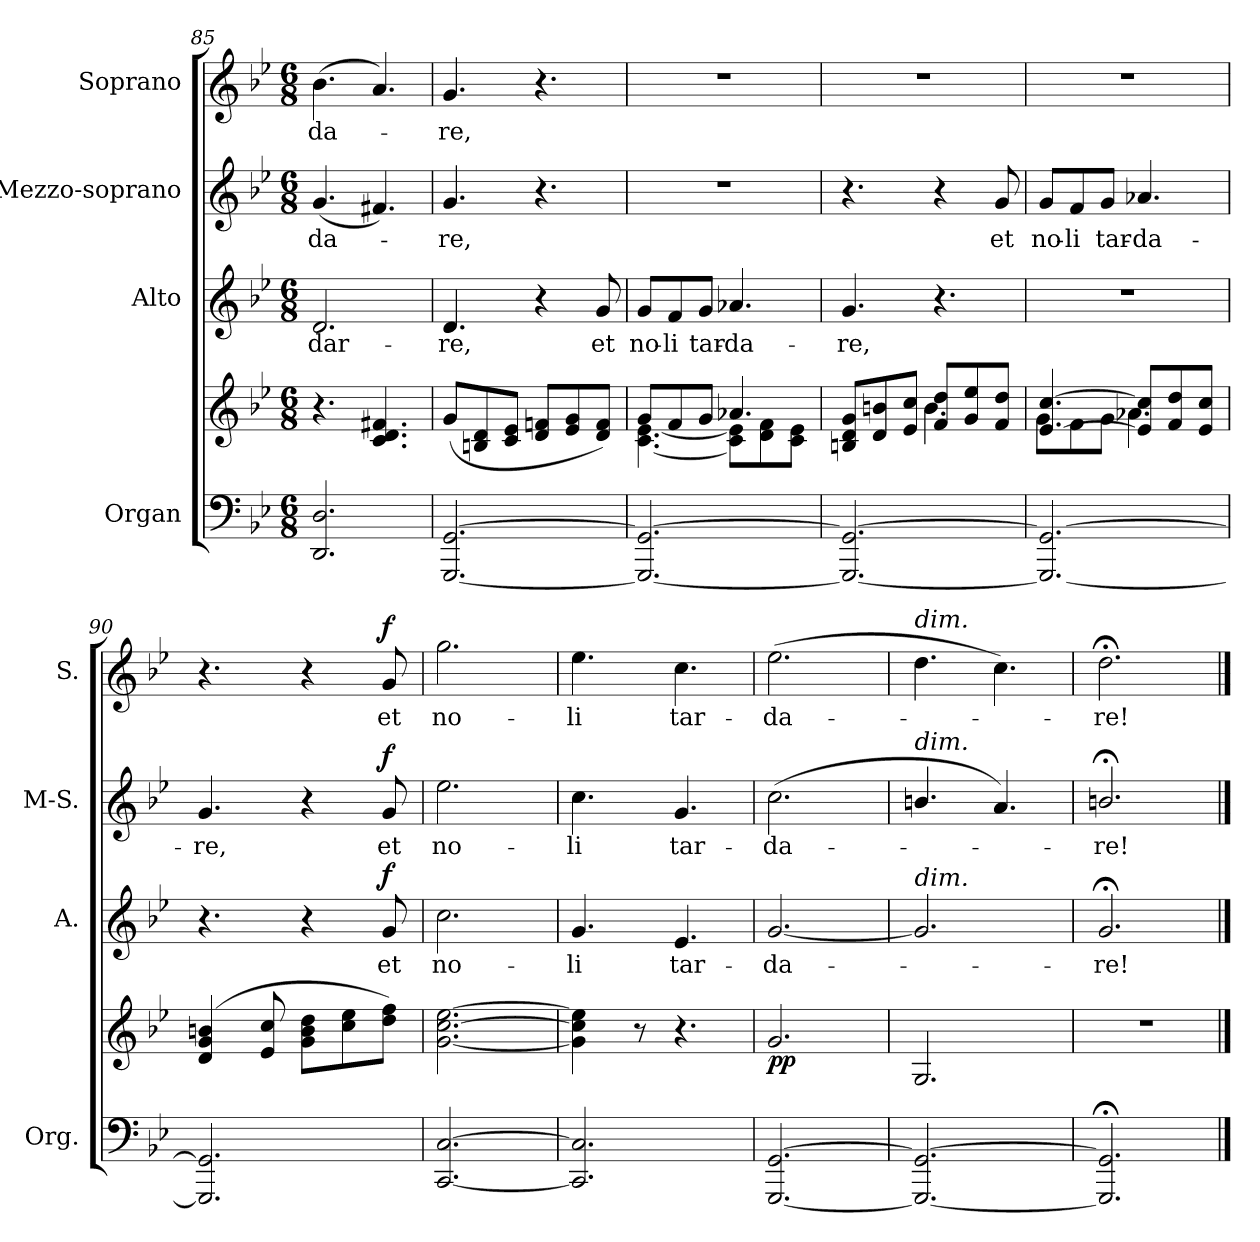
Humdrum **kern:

**kern	**kern	**dynam	**kern	**text	**dynam	**kern	**text	**dynam	**kern	**text	**dynam
*part4	*part4	*part4	*part3	*part3	*part3	*part2	*part2	*part2	*part1	*part1	*part1
*staff5	*staff4	*staff4/5	*staff3	*staff3	*staff3	*staff2	*staff2	*staff2	*staff1	*staff1	*staff1
*I"Organ	*	*	*I"Alto	*	*	*I"Mezzo-soprano	*	*	*I"Soprano	*	*
*I'Org.	*	*	*I'A.	*	*	*I'M-S.	*	*	*I'S.	*	*
*clefF4	*clefG2	*	*clefG2	*	*	*clefG2	*	*	*clefG2	*	*
*k[b-e-]	*k[b-e-]	*	*k[b-e-]	*	*	*k[b-e-]	*	*	*k[b-e-]	*	*
*B-:	*B-:	*	*B-:	*	*	*B-:	*	*	*B-:	*	*
*M6/8	*M6/8	*	*M6/8	*	*	*M6/8	*	*	*M6/8	*	*
=85	=85	=85	=85	=85	=85	=85	=85	=85	=85	=85	=85
!	!	!	!	!LO:LY:b	!	!	!LO:LY:b	!	!	!LO:LY:b	!
2.DD/ 2.D/	4.r	.	2.d/	-dar-	.	(<4.g/	-da-	.	(>4.b-\	-da-	.
.	4.c/ 4.d/ 4.f#X/	.	.	.	.	4.f#X/)	.	.	4.a/)	.	.
=86	=86	=86	=86	=86	=86	=86	=86	=86	=86	=86	=86
!	!	!	!	!LO:LY:b	!	!	!LO:LY:b	!	!	!LO:LY:b	!
[2.GGG/ [2.GG/	(<8g/L	.	4.d/	-re,	.	4.g/	-re,	.	4.g/	-re,	.
.	8Bn/ 8d/	.	.	.	.	.	.	.	.	.	.
.	8c/ 8e-/J	.	.	.	.	.	.	.	.	.	.
.	8d/ 8fn/L	.	4r	.	.	4.r	.	.	4.r	.	.
.	8e-/ 8g/	.	.	.	.	.	.	.	.	.	.
!	!	!	!	!LO:LY:b	!	!	!	!	!	!	!
.	8d/ 8f/J)	.	8g/	et	.	.	.	.	.	.	.
!!LO:LB:g=z
=87	=87	=87	=87	=87	=87	=87	=87	=87	=87	=87	=87
*	*^	*	*	*	*	*	*	*	*	*	*
!	!	!	!	!	!LO:LY:b	!	!	!	!	!	!	!
2.GGG/_ 2.GG/_	8g/L	[4.c\ [4.e-\	.	8g/L	no-	.	2.r	.	.	2.r	.	.
!	!	!	!	!	!LO:LY:b	!	!	!	!	!	!	!
.	8f/	.	.	8f/	-li	.	.	.	.	.	.	.
!	!	!	!	!	!LO:LY:b	!	!	!	!	!	!	!
.	8g/J	.	.	8g/J	tar-	.	.	.	.	.	.	.
!	!	!	!	!	!LO:LY:b	!	!	!	!	!	!	!
.	4.a-X/	8c\] 8e-\]L	.	4.a-X/	-da-	.	.	.	.	.	.	.
.	.	8d\ 8f\	.	.	.	.	.	.	.	.	.	.
.	.	8c\ 8e-\J	.	.	.	.	.	.	.	.	.	.
!!LO:PB:g=z
=88	=88	=88	=88	=88	=88	=88	=88	=88	=88	=88	=88	=88
!	!	!	!	!	!LO:LY:b	!	!	!	!	!	!	!
2.GGG/_ 2.GG/_	8Bn/ 8d/ 8g/L	4.ryy	.	4.g/	-re,	.	4.r	.	.	2.r	.	.
.	8d/ 8bn/	.	.	.	.	.	.	.	.	.	.	.
.	8e-/ 8cc/J	.	.	.	.	.	.	.	.	.	.	.
.	8f/ 8dd/L	4.b\	.	4.r	.	.	4r	.	.	.	.	.
.	8g/ 8ee-/	.	.	.	.	.	.	.	.	.	.	.
!	!	!	!	!	!	!	!	!LO:LY:b	!	!	!	!
.	8f/ 8dd/J	.	.	.	.	.	8g/	et	.	.	.	.
=89	=89	=89	=89	=89	=89	=89	=89	=89	=89	=89	=89	=89
!	!	!	!	!	!	!	!	!LO:LY:b	!	!	!	!
2.GGG/_ 2.GG/_	[4.e-/ [4.cc/	8g\L	.	2.r	.	.	8g/L	no-	.	2.r	.	.
!	!	!	!	!	!	!	!	!LO:LY:b	!	!	!	!
.	.	8f\	.	.	.	.	8f/	-li	.	.	.	.
!	!	!	!	!	!	!	!	!LO:LY:b	!	!	!	!
.	.	8g\J	.	.	.	.	8g/J	tar-	.	.	.	.
!	!	!	!	!	!	!	!	!LO:LY:b	!	!	!	!
.	8e-/] 8cc/]L	4.a-X\	.	.	.	.	4.a-X/	-da-	.	.	.	.
.	8f/ 8dd/	.	.	.	.	.	.	.	.	.	.	.
.	8e-/ 8cc/J	.	.	.	.	.	.	.	.	.	.	.
*	*v	*v	*	*	*	*	*	*	*	*	*	*
=90	=90	=90	=90	=90	=90	=90	=90	=90	=90	=90	=90
!	!	!	!	!	!	!	!LO:LY:b	!	!	!	!
2.GGG/] 2.GG/]	(>4d/ 4g/ 4bn/	.	4.r	.	.	4.g/	-re,	.	4.r	.	.
.	8e-/ 8cc/	.	.	.	.	.	.	.	.	.	.
.	8g\ 8b\ 8dd\L	.	4r	.	.	4r	.	.	4r	.	.
.	8cc\ 8ee-\	.	.	.	.	.	.	.	.	.	.
!	!	!	!	!LO:LY:b	!LO:DY:b	!	!LO:LY:b	!LO:DY:b	!	!LO:LY:b	!LO:DY:b
.	8dd\ 8ff\J)	.	8g/	et	f	8g/	et	f	8g/	et	f
=91	=91	=91	=91	=91	=91	=91	=91	=91	=91	=91	=91
!	!	!	!	!LO:LY:b	!	!	!LO:LY:b	!	!	!LO:LY:b	!
[2.CC/ [2.C/	[2.g\ [2.cc\ [2.ee-\	.	2.cc\	no-	.	2.ee-\	no-	.	2.gg\	no-	.
=92	=92	=92	=92	=92	=92	=92	=92	=92	=92	=92	=92
!	!	!	!	!LO:LY:b	!	!	!LO:LY:b	!	!	!LO:LY:b	!
2.CC/] 2.C/]	4g\] 4cc\] 4ee-\]	.	4.g/	-li	.	4.cc\	-li	.	4.ee-\	-li	.
.	8r	.	.	.	.	.	.	.	.	.	.
!	!	!	!	!LO:LY:b	!	!	!LO:LY:b	!	!	!LO:LY:b	!
.	4.r	.	4.e-/	tar-	.	4.g/	tar-	.	4.cc\	tar-	.
=93	=93	=93	=93	=93	=93	=93	=93	=93	=93	=93	=93
!	!	!LO:DY:b	!	!LO:LY:b	!	!	!LO:LY:b	!	!	!LO:LY:b	!
[2.GGG/ [2.GG/	2.g/	pp	[2.g/	-da-	.	(>2.cc\	-da-	.	(>2.ee-\	-da-	.
=94	=94	=94	=94	=94	=94	=94	=94	=94	=94	=94	=94
!	!	!	!	!	!	!	!	!	!LO:TX:a:i:t=dim.	!	!
!	!	!	!	!	!	!LO:TX:a:i:t=dim.	!	!	!	!	!
!	!	!	!LO:TX:a:i:t=dim.	!	!	!	!	!	!	!	!
2.GGG/_ 2.GG/_	2.G/	.	2.g/]	.	.	4.bn/	.	.	4.dd\	.	.
.	.	.	.	.	.	4.a/)	.	.	4.cc\)	.	.
=95	=95	=95	=95	=95	=95	=95	=95	=95	=95	=95	=95
!	!	!	!	!LO:LY:b	!	!	!LO:LY:b	!	!	!LO:LY:b	!
2.GGG/];< 2.GG/];<	2.r	.	2.g;</	-re!	.	2.bn;</	-re!	.	2.dd;<\	-re!	.
==	==	==	==	==	==	==	==	==	==	==	==
*-	*-	*-	*-	*-	*-	*-	*-	*-	*-	*-	*-
